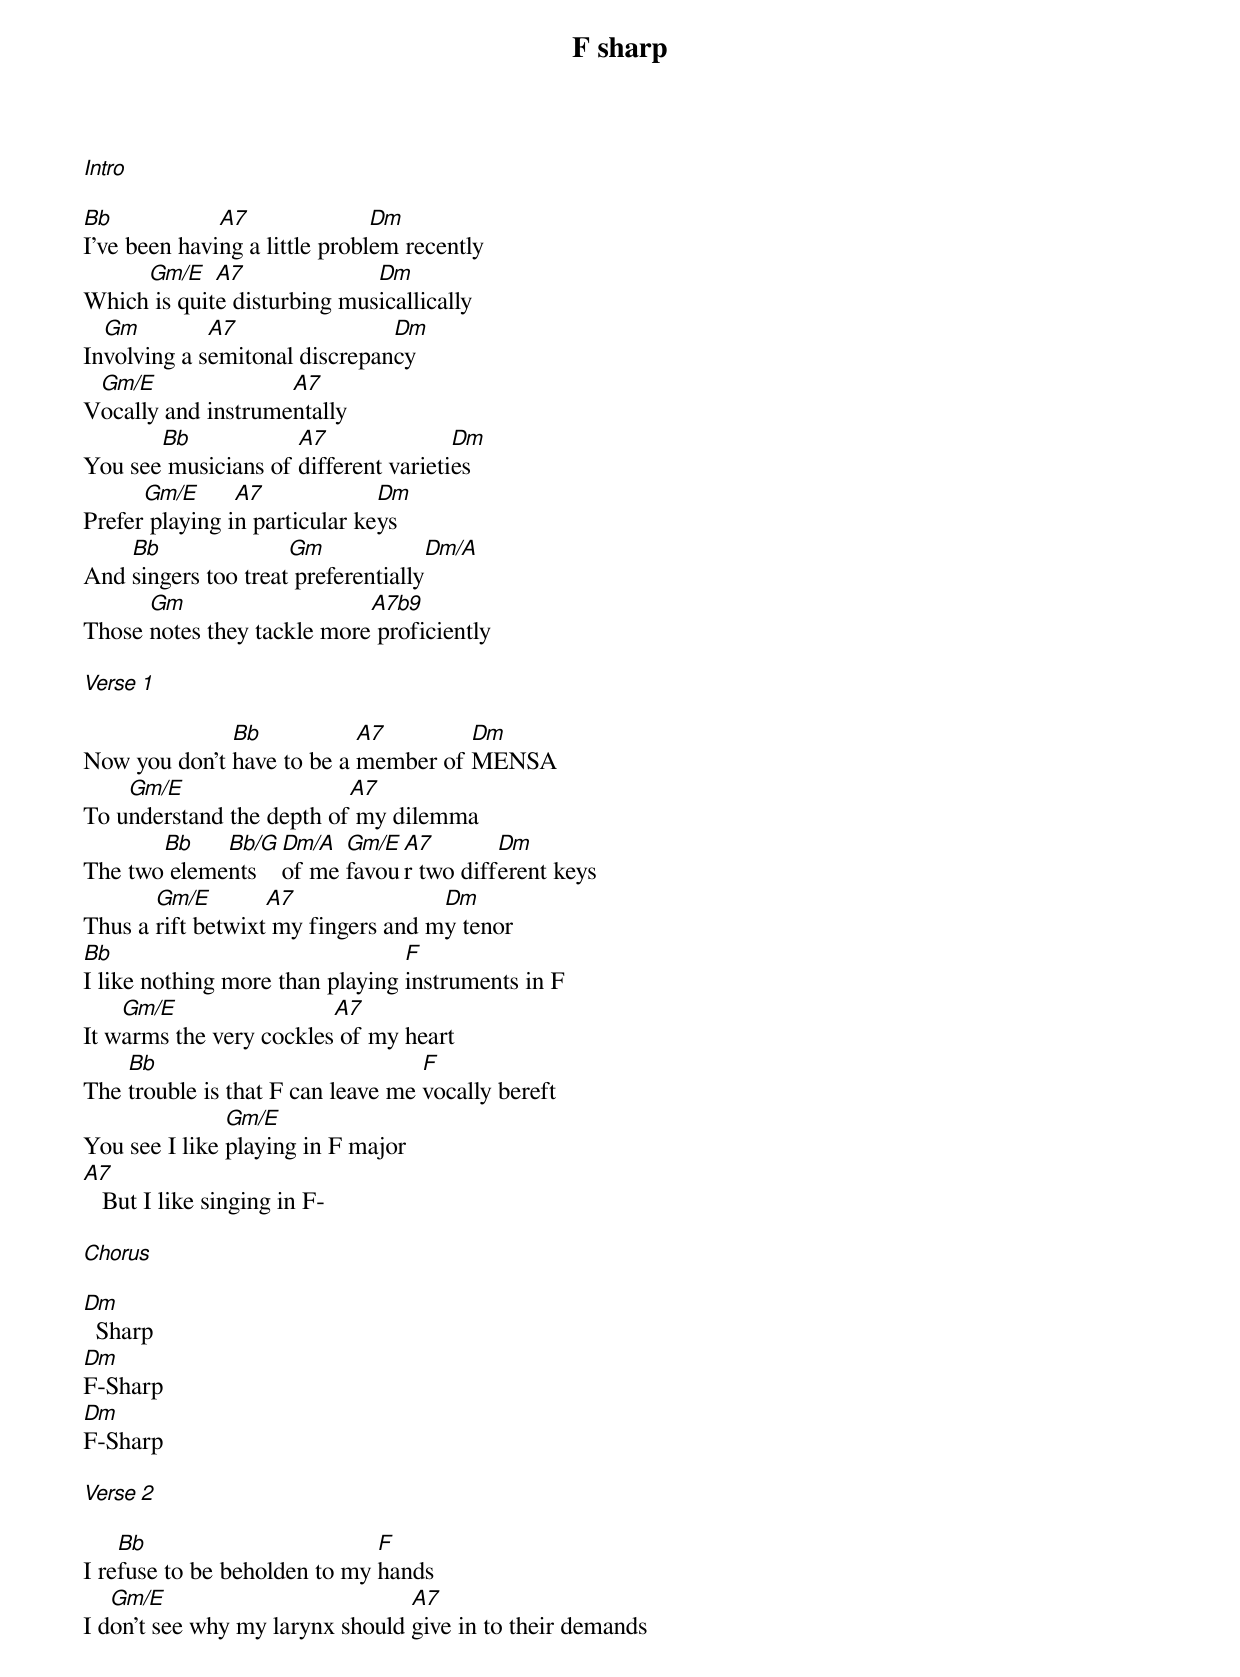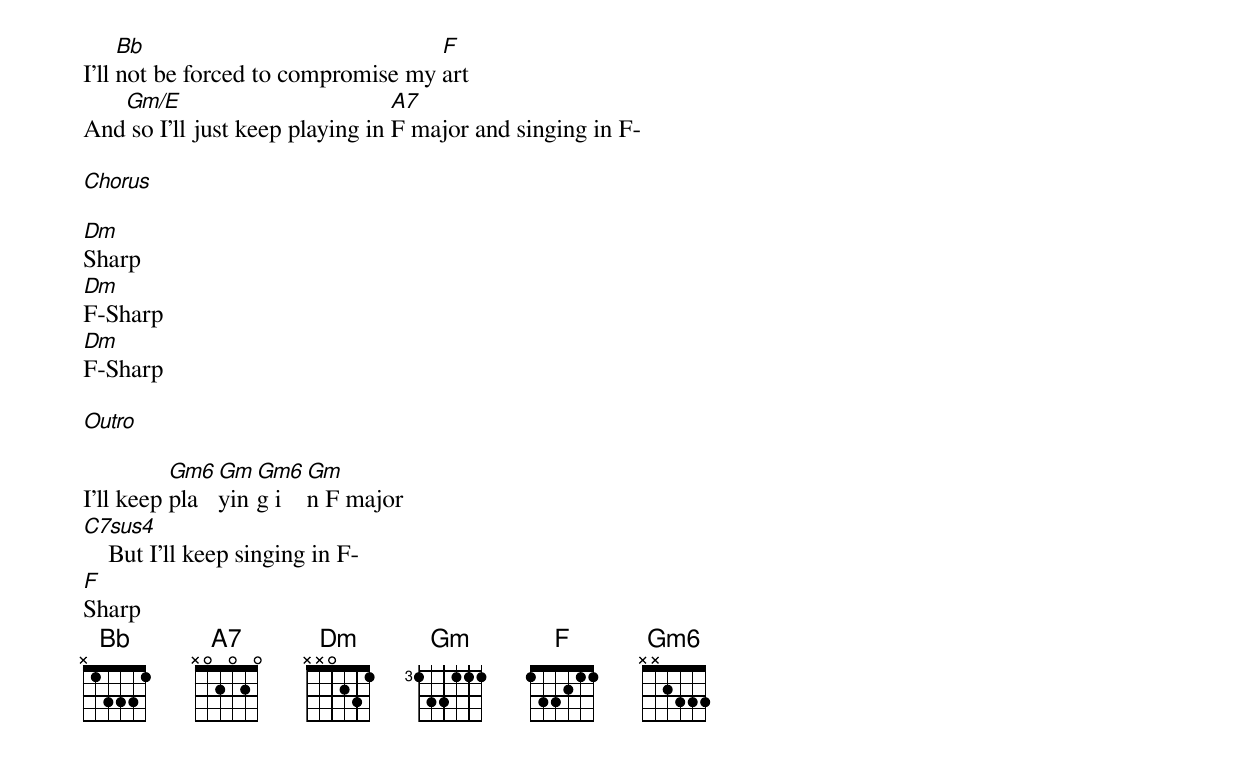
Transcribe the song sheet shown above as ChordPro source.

{title: F sharp}

[Intro]

[Bb]I've been havi[A7]ng a little probl[Dm]em recently
Which[Gm/E] is quit[A7]e disturbing mus[Dm]icallically
In[Gm]volving a s[A7]emitonal discrepan[Dm]cy
V[Gm/E]ocally and instrume[A7]ntally
You see[Bb] musicians of [A7]different varieti[Dm]es
Prefer[Gm/E] playing i[A7]n particular ke[Dm]ys
And [Bb]singers too treat[Gm] preferentially[Dm/A]
Those [Gm]notes they tackle more[A7b9] proficiently

[Verse 1]

Now you don't [Bb]have to be a [A7]member of [Dm]MENSA
To u[Gm/E]nderstand the depth of[A7] my dilemma
The two[Bb] eleme[Bb/G]nts [Dm/A]of me [Gm/E]favou[A7]r two diff[Dm]erent keys
Thus a [Gm/E]rift betwixt[A7] my fingers and m[Dm]y tenor
[Bb]I like nothing more than playing [F]instruments in F
It w[Gm/E]arms the very cockles[A7] of my heart
The [Bb]trouble is that F can leave me [F]vocally bereft
You see I like [Gm/E]playing in F major
[A7]   But I like singing in F-

[Chorus]

[Dm]  Sharp
[Dm]F-Sharp
[Dm]F-Sharp

[Verse 2]

I re[Bb]fuse to be beholden to my [F]hands
I d[Gm/E]on't see why my larynx should [A7]give in to their demands
I'll [Bb]not be forced to compromise my [F]art
And[Gm/E] so I'll just keep playing in [A7]F major and singing in F-

[Chorus]

[Dm]Sharp
[Dm]F-Sharp
[Dm]F-Sharp

[Outro]

I'll keep [Gm6]pla[Gm]yin[Gm6]g i[Gm]n F major
[C7sus4]    But I'll keep singing in F-
[F]Sharp
